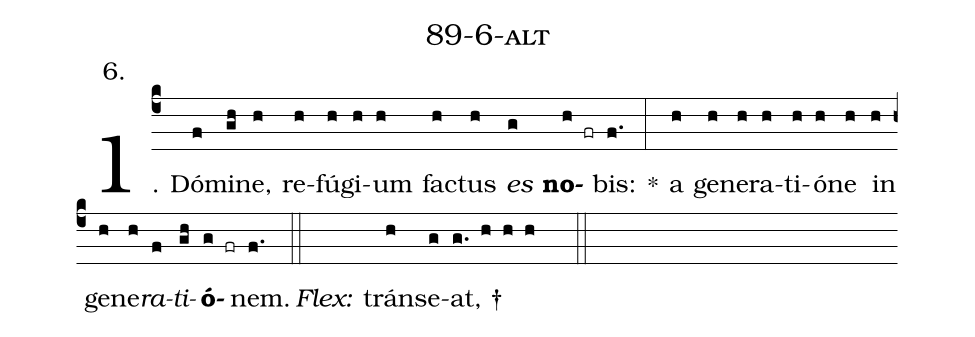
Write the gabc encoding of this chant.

name: 89-6-alt;
annotation: 6.;
%%
(c4)1. Dó(f)mi(gh)ne,(h) re(h)fú(h)gi(h)um(h) fac(h)tus(h) <i>es</i>(g) <b>no</b>(h fr)bis:(f.) *(:) a(h) ge(h)ne(h)ra(h)ti(h)ó(h)ne(h) in(h) ge(h)ne(h)<i>ra</i>(f)<i>ti</i>(gh)<b>ó</b>(g fr)nem.(f.) (::)
<i>Flex:</i>()  tráns(h)e(g)at, †(g. h h h  ::)
